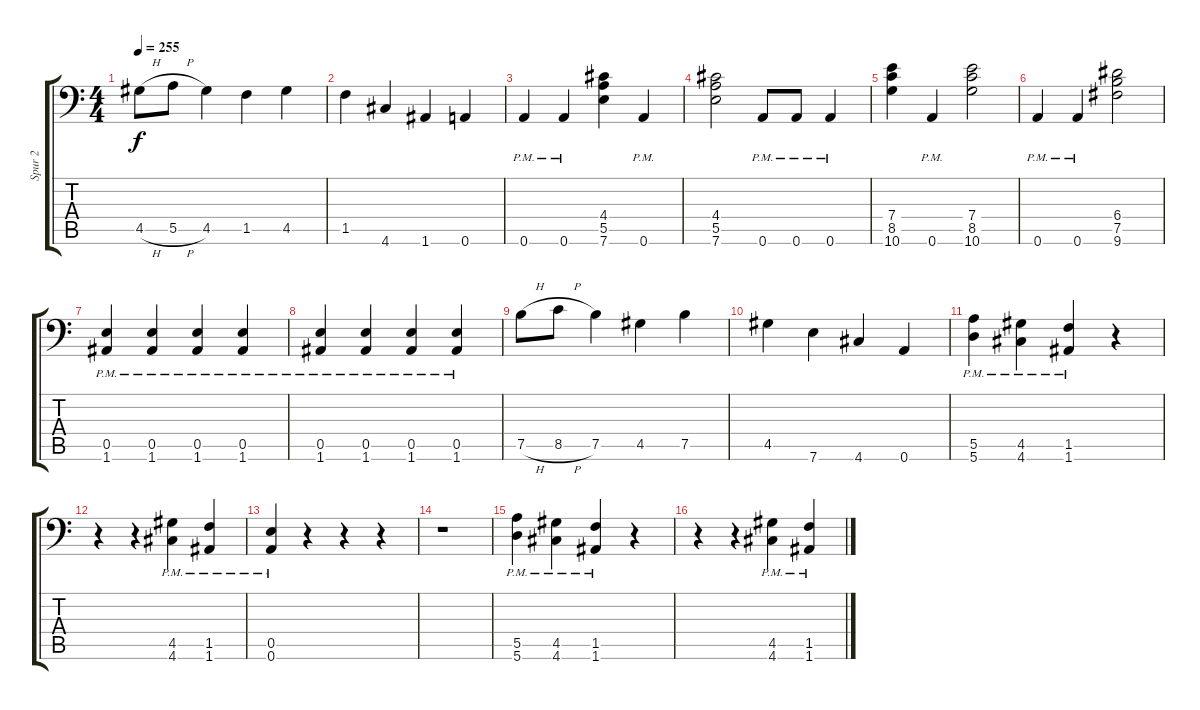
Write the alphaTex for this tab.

\track ("Spur 2" "Spur 2") {instrument distortionguitar}
\staff {score tabs}
\tuning (B3 Gb3 D3 A2 E2 A1) {hide}
\ts (4 4)
\tempo 255
\clef f4
\ks c
4.5{h}.8{dy f} 5.5{h}.8 4.5.4 1.5.4 4.5.4 |
1.5.4 4.6.4 1.6.4 0.6.4 |
0.6{pm}.4 0.6{pm}.4 (4.4 5.5 7.6).4 0.6{pm}.4 |
(4.4 5.5 7.6).2 0.6{pm}.8 0.6{pm}.8 0.6{pm}.4 |
(7.4 8.5 10.6).4 0.6{pm}.4 (7.4 8.5 10.6).2 |
0.6{pm}.4 0.6{pm}.4 (6.4 7.5 9.6).2 |
(0.5{pm} 1.6{pm}).4 (0.5{pm} 1.6{pm}).4 (0.5{pm} 1.6{pm}).4 (0.5{pm} 1.6{pm}).4 |
(0.5{pm} 1.6{pm}).4 (0.5{pm} 1.6{pm}).4 (0.5{pm} 1.6{pm}).4 (0.5{pm} 1.6{pm}).4 |
7.5{h}.8 8.5{h}.8 7.5.4 4.5.4 7.5.4 |
4.5.4 7.6.4 4.6.4 0.6.4 |
(5.5{pm} 5.6{pm}).4 (4.5{pm} 4.6{pm}).4 (1.5{pm} 1.6{pm}).4 r.4 |
r.4 r.4 (4.5{pm} 4.6{pm}).4 (1.5{pm} 1.6{pm}).4 |
(0.5{pm} 0.6{pm}).4 r.4 r.4 r.4 |
r.1 |
(5.5{pm} 5.6{pm}).4 (4.5{pm} 4.6{pm}).4 (1.5{pm} 1.6{pm}).4 r.4 |
r.4 r.4 (4.5{pm} 4.6{pm}).4 (1.5{pm} 1.6{pm}).4
